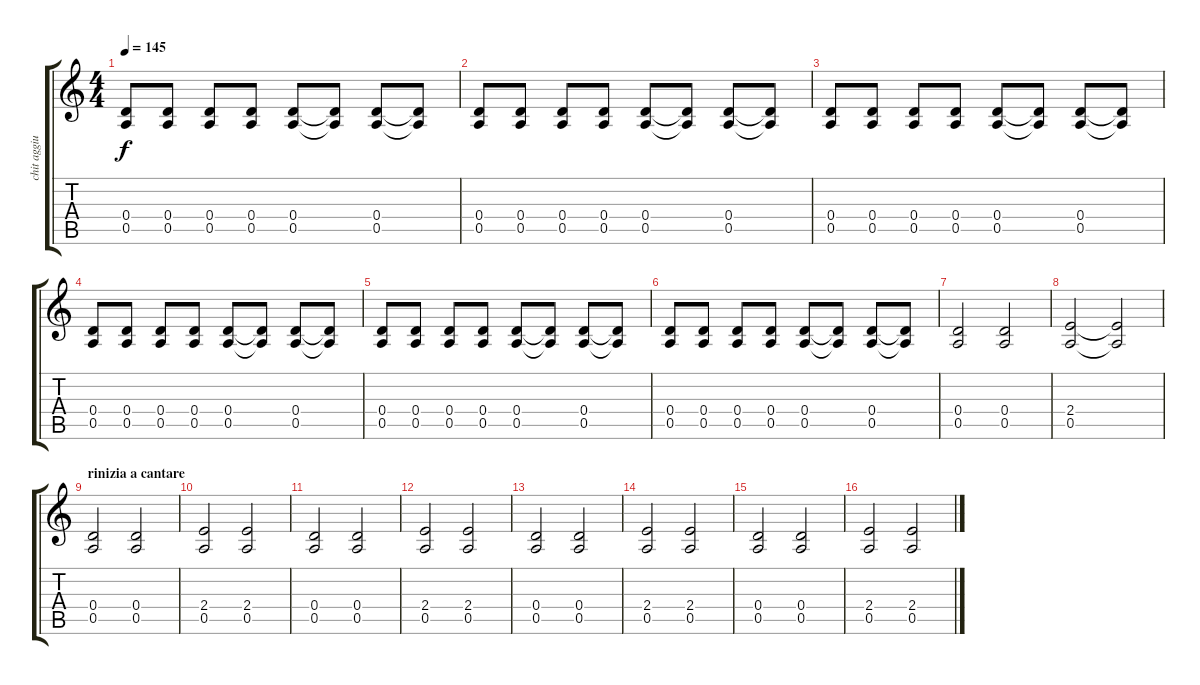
\track ("chit aggiunta" "chit aggiu") {instrument overdrivenguitar}
\staff {score tabs}
\tuning (E4 B3 G3 D3 A2 E2) {hide}
\ts (4 4)
\tempo 145
\clef g2
\ks c
(0.4 0.5).8{dy f} (0.4 0.5).8 (0.4 0.5).8 (0.4 0.5).8 (0.4 0.5).8 (0.4{t} 0.5{t}).8 (0.4 0.5).8 (0.4{t} 0.5{t}).8 |
(0.4 0.5).8 (0.4 0.5).8 (0.4 0.5).8 (0.4 0.5).8 (0.4 0.5).8 (0.4{t} 0.5{t}).8 (0.4 0.5).8 (0.4{t} 0.5{t}).8 |
(0.4 0.5).8{instrument electricguitarmuted} (0.4 0.5).8 (0.4 0.5).8 (0.4 0.5).8 (0.4 0.5).8 (0.4{t} 0.5{t}).8 (0.4 0.5).8 (0.4{t} 0.5{t}).8 |
(0.4 0.5).8 (0.4 0.5).8 (0.4 0.5).8 (0.4 0.5).8 (0.4 0.5).8 (0.4{t} 0.5{t}).8 (0.4 0.5).8 (0.4{t} 0.5{t}).8 |
(0.4 0.5).8 (0.4 0.5).8 (0.4 0.5).8 (0.4 0.5).8 (0.4 0.5).8 (0.4{t} 0.5{t}).8 (0.4 0.5).8 (0.4{t} 0.5{t}).8 |
(0.4 0.5).8 (0.4 0.5).8 (0.4 0.5).8 (0.4 0.5).8 (0.4 0.5).8 (0.4{t} 0.5{t}).8 (0.4 0.5).8 (0.4{t} 0.5{t}).8 |
\section ("" "")
(0.4 0.5).2{instrument overdrivenguitar} (0.4 0.5).2 |
(2.4 0.5).2 (2.4{t} 0.5{t}).2 |
\section ("" "rinizia a cantare")
(0.4 0.5).2 (0.4 0.5).2 |
(2.4 0.5).2 (2.4 0.5).2 |
(0.4 0.5).2 (0.4 0.5).2 |
(2.4 0.5).2 (2.4 0.5).2 |
(0.4 0.5).2 (0.4 0.5).2 |
(2.4 0.5).2 (2.4 0.5).2 |
(0.4 0.5).2 (0.4 0.5).2 |
(2.4 0.5).2 (2.4 0.5).2
